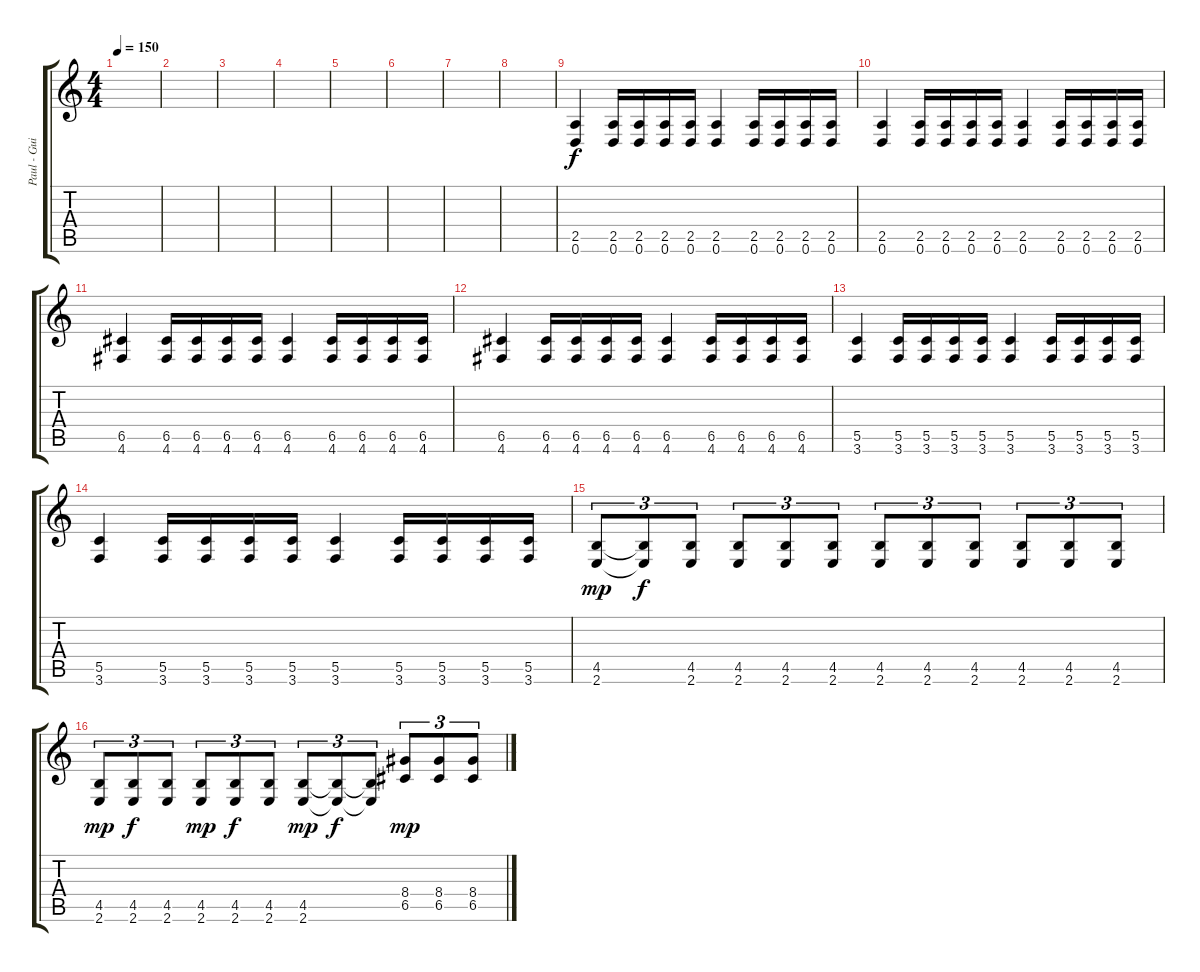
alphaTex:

\track ("Paul - Guitar 1" "Paul - Gui") {instrument distortionguitar}
\staff {score tabs}
\tuning (D4 A3 F3 C3 G2 D2) {hide}
\ts (4 4)
\tempo 150
\clef g2
\ks c
|
|
|
|
|
|
|
|
(2.5 0.6).4 (2.5 0.6).16 (2.5 0.6).16 (2.5 0.6).16 (2.5 0.6).16 (2.5 0.6).4 (2.5 0.6).16 (2.5 0.6).16 (2.5 0.6).16 (2.5 0.6).16 |
(2.5 0.6).4 (2.5 0.6).16 (2.5 0.6).16 (2.5 0.6).16 (2.5 0.6).16 (2.5 0.6).4 (2.5 0.6).16 (2.5 0.6).16 (2.5 0.6).16 (2.5 0.6).16 |
(6.5 4.6).4 (6.5 4.6).16 (6.5 4.6).16 (6.5 4.6).16 (6.5 4.6).16 (6.5 4.6).4 (6.5 4.6).16 (6.5 4.6).16 (6.5 4.6).16 (6.5 4.6).16 |
(6.5 4.6).4 (6.5 4.6).16 (6.5 4.6).16 (6.5 4.6).16 (6.5 4.6).16 (6.5 4.6).4 (6.5 4.6).16 (6.5 4.6).16 (6.5 4.6).16 (6.5 4.6).16 |
(5.5 3.6).4 (5.5 3.6).16 (5.5 3.6).16 (5.5 3.6).16 (5.5 3.6).16 (5.5 3.6).4 (5.5 3.6).16 (5.5 3.6).16 (5.5 3.6).16 (5.5 3.6).16 |
(5.5 3.6).4 (5.5 3.6).16 (5.5 3.6).16 (5.5 3.6).16 (5.5 3.6).16 (5.5 3.6).4 (5.5 3.6).16 (5.5 3.6).16 (5.5 3.6).16 (5.5 3.6).16 |
(4.5 2.6).8{tu (3 2) dy mp} (4.5{t} 2.6{t}).8{tu (3 2) dy f} (4.5 2.6).8{tu (3 2)} (4.5 2.6).8{tu (3 2)} (4.5 2.6).8{tu (3 2)} (4.5 2.6).8{tu (3 2)} (4.5 2.6).8{tu (3 2)} (4.5 2.6).8{tu (3 2)} (4.5 2.6).8{tu (3 2)} (4.5 2.6).8{tu (3 2)} (4.5 2.6).8{tu (3 2)} (4.5 2.6).8{tu (3 2)} |
(4.5 2.6).8{tu (3 2) dy mp} (4.5 2.6).8{tu (3 2) dy f} (4.5 2.6).8{tu (3 2)} (4.5 2.6).8{tu (3 2) dy mp} (4.5 2.6).8{tu (3 2) dy f} (4.5 2.6).8{tu (3 2)} (4.5 2.6).8{tu (3 2) dy mp} (4.5{t} 2.6{t}).8{tu (3 2) dy f} (4.5{t} 2.6{t}).8{tu (3 2)} (8.4 6.5).8{tu (3 2) dy mp} (8.4 6.5).8{tu (3 2)} (8.4 6.5).8{tu (3 2)}
